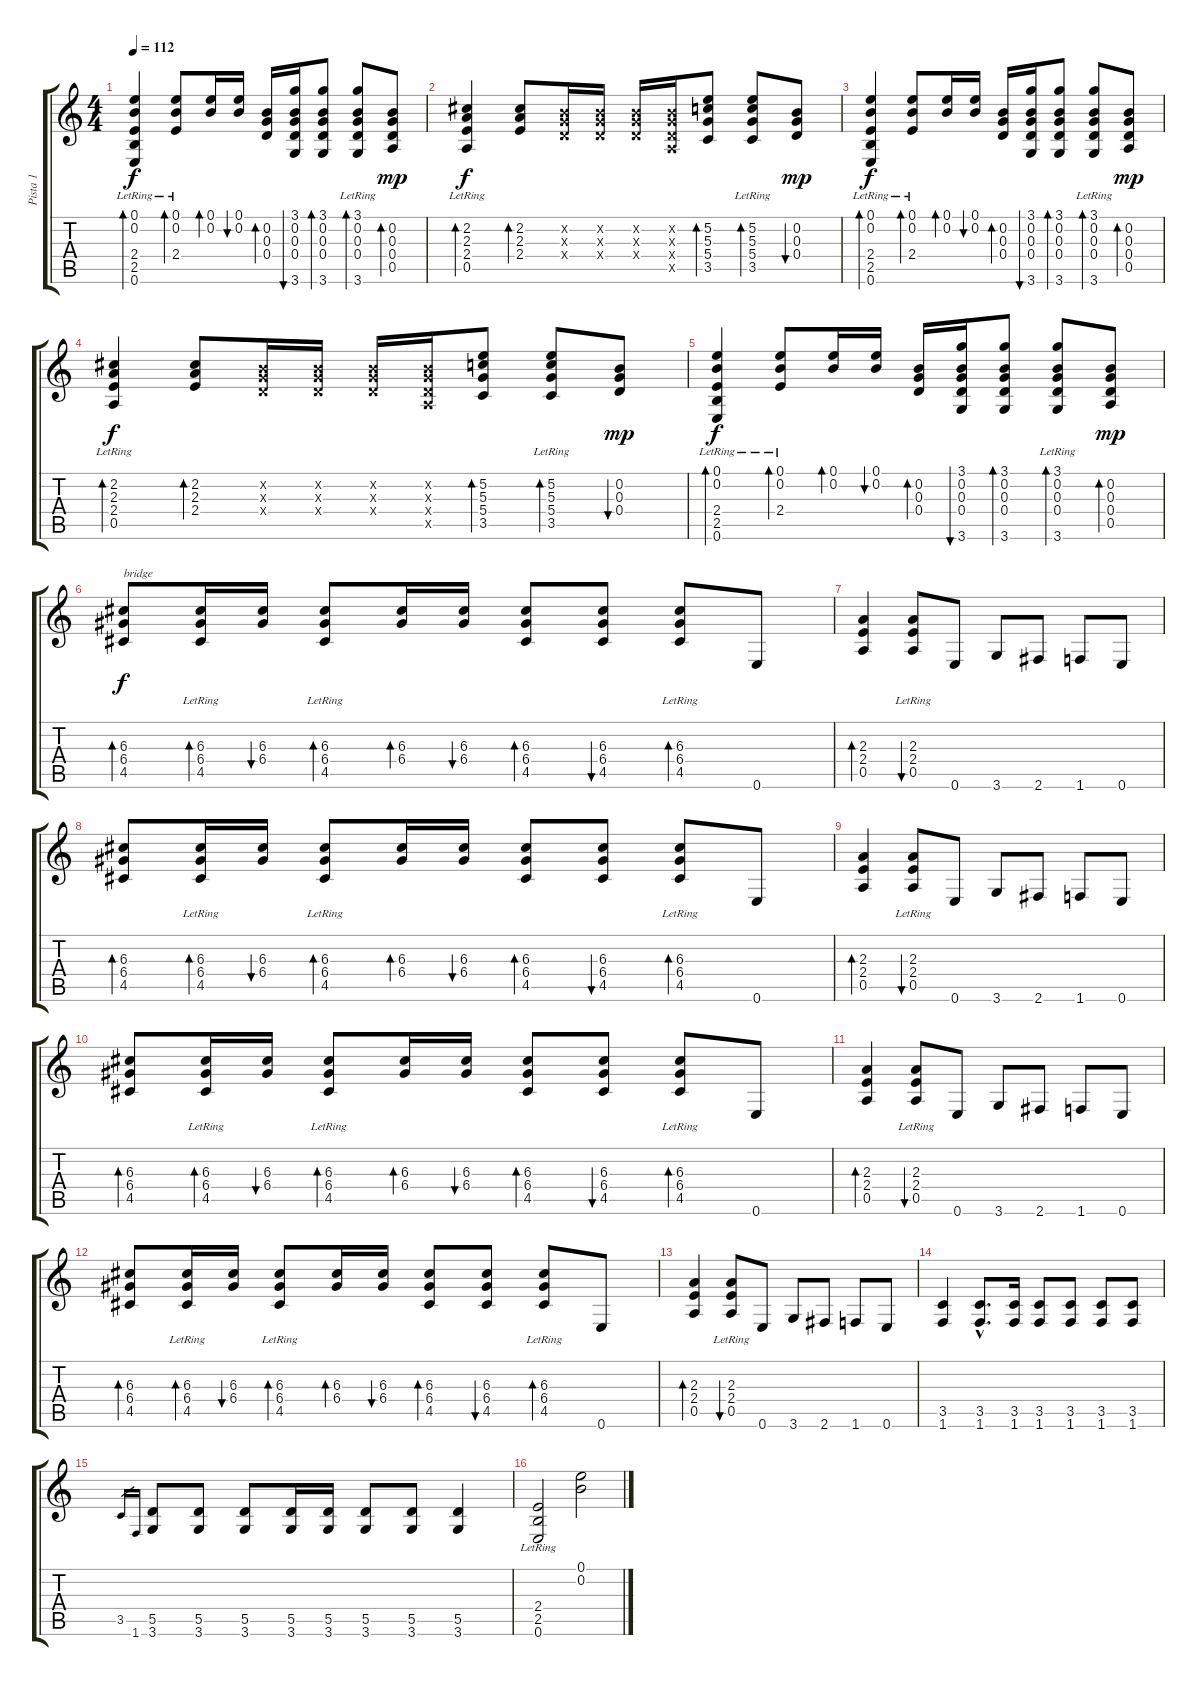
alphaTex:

\track ("Pista 1" "Pista 1") {instrument acousticguitarsteel}
\staff {score tabs}
\tuning (E4 B3 G3 D3 A2 E2) {hide}
\ts (4 4)
\tempo 112
\clef g2
\ks c
(0.1 0.2 2.4 2.5 0.6{lr}).4{bd 30 dy f} (0.1 0.2 2.4{lr}).8{bd 30} (0.1 0.2).16{bd 30} (0.1 0.2).16{bu 30} (0.2 0.3 0.4).16{bd 30} (3.1 0.2 0.3 0.4 3.6).16{bu 30} (3.1 0.2 0.3 0.4 3.6).8{bd 30} (3.1 0.2 0.3 0.4 3.6{lr}).8{bd 30} (0.2 0.3 0.4 0.5).8{bd 30 dy mp} |
(2.2 2.3 2.4 0.5{lr}).4{bd 30 dy f} (2.2 2.3 2.4).8{bd 30} (0.2{x} 0.3{x} 0.4{x}).16 (0.2{x} 0.3{x} 0.4{x}).16 (0.2{x} 0.3{x} 0.4{x}).16 (0.2{x} 0.3{x} 0.4{x} 0.5{x}).16 (5.2 5.3 5.4 3.5).8{bd 30} (5.2 5.3 5.4 3.5{lr}).8{bd 30} (0.2 0.3 0.4).8{bu 30 dy mp} |
(0.1 0.2 2.4 2.5 0.6{lr}).4{bd 30 dy f} (0.1 0.2 2.4{lr}).8{bd 30} (0.1 0.2).16{bd 30} (0.1 0.2).16{bu 30} (0.2 0.3 0.4).16{bd 30} (3.1 0.2 0.3 0.4 3.6).16{bu 30} (3.1 0.2 0.3 0.4 3.6).8{bd 30} (3.1 0.2 0.3 0.4 3.6{lr}).8{bd 30} (0.2 0.3 0.4 0.5).8{bd 30 dy mp} |
(2.2 2.3 2.4 0.5{lr}).4{bd 30 dy f} (2.2 2.3 2.4).8{bd 30} (0.2{x} 0.3{x} 0.4{x}).16 (0.2{x} 0.3{x} 0.4{x}).16 (0.2{x} 0.3{x} 0.4{x}).16 (0.2{x} 0.3{x} 0.4{x} 0.5{x}).16 (5.2 5.3 5.4 3.5).8{bd 30} (5.2 5.3 5.4 3.5{lr}).8{bd 30} (0.2 0.3 0.4).8{bu 30 dy mp} |
(0.1 0.2 2.4 2.5 0.6{lr}).4{bd 30 dy f} (0.1 0.2 2.4{lr}).8{bd 30} (0.1 0.2).16{bd 30} (0.1 0.2).16{bu 30} (0.2 0.3 0.4).16{bd 30} (3.1 0.2 0.3 0.4 3.6).16{bu 30} (3.1 0.2 0.3 0.4 3.6).8{bd 30} (3.1 0.2 0.3 0.4 3.6{lr}).8{bd 30} (0.2 0.3 0.4 0.5).8{bd 30 dy mp} |
(6.3 6.4 4.5).8{bd 60 txt "bridge" dy f volume 11} (6.3 6.4 4.5{lr}).16{bd 60} (6.3 6.4).16{bu 60} (6.3 6.4 4.5{lr}).8{bd 60} (6.3 6.4).16{bd 60} (6.3 6.4).16{bu 60} (6.3 6.4 4.5).8{bd 60} (6.3 6.4 4.5).8{bu 60} (6.3 6.4 4.5{lr}).8{bd 60} 0.6.8 |
(2.3 2.4 0.5).4{bd 60} (2.3 2.4 0.5{lr}).8{bu 60} 0.6.8 3.6.8 2.6.8 1.6.8 0.6.8 |
(6.3 6.4 4.5).8{bd 60} (6.3 6.4 4.5{lr}).16{bd 60} (6.3 6.4).16{bu 60} (6.3 6.4 4.5{lr}).8{bd 60} (6.3 6.4).16{bd 60} (6.3 6.4).16{bu 60} (6.3 6.4 4.5).8{bd 60} (6.3 6.4 4.5).8{bu 60} (6.3 6.4 4.5{lr}).8{bd 60} 0.6.8 |
(2.3 2.4 0.5).4{bd 60} (2.3 2.4 0.5{lr}).8{bu 60} 0.6.8 3.6.8 2.6.8 1.6.8 0.6.8 |
(6.3 6.4 4.5).8{bd 60} (6.3 6.4 4.5{lr}).16{bd 60} (6.3 6.4).16{bu 60} (6.3 6.4 4.5{lr}).8{bd 60} (6.3 6.4).16{bd 60} (6.3 6.4).16{bu 60} (6.3 6.4 4.5).8{bd 60} (6.3 6.4 4.5).8{bu 60} (6.3 6.4 4.5{lr}).8{bd 60} 0.6.8 |
(2.3 2.4 0.5).4{bd 60} (2.3 2.4 0.5{lr}).8{bu 60} 0.6.8 3.6.8 2.6.8 1.6.8 0.6.8 |
(6.3 6.4 4.5).8{bd 60} (6.3 6.4 4.5{lr}).16{bd 60} (6.3 6.4).16{bu 60} (6.3 6.4 4.5{lr}).8{bd 60} (6.3 6.4).16{bd 60} (6.3 6.4).16{bu 60} (6.3 6.4 4.5).8{bd 60} (6.3 6.4 4.5).8{bu 60} (6.3 6.4 4.5{lr}).8{bd 60} 0.6.8 |
(2.3 2.4 0.5).4{bd 60} (2.3 2.4 0.5{lr}).8{bu 60} 0.6.8 3.6.8 2.6.8 1.6.8 0.6.8 |
(3.5 1.6).4 (3.5{hac} 1.6{hac}).8{d} (3.5 1.6).16 (3.5 1.6).8 (3.5 1.6).8 (3.5 1.6).8 (3.5 1.6).8 |
3.5.16{gr} 1.6.16{gr} (5.5 3.6).8 (5.5 3.6).8 (5.5 3.6).8 (5.5 3.6).16 (5.5 3.6).16 (5.5 3.6).8 (5.5 3.6).8 (5.5 3.6).4 |
(2.4{lr} 2.5{lr} 0.6{lr}).2{volume 15} (0.1 0.2).2
